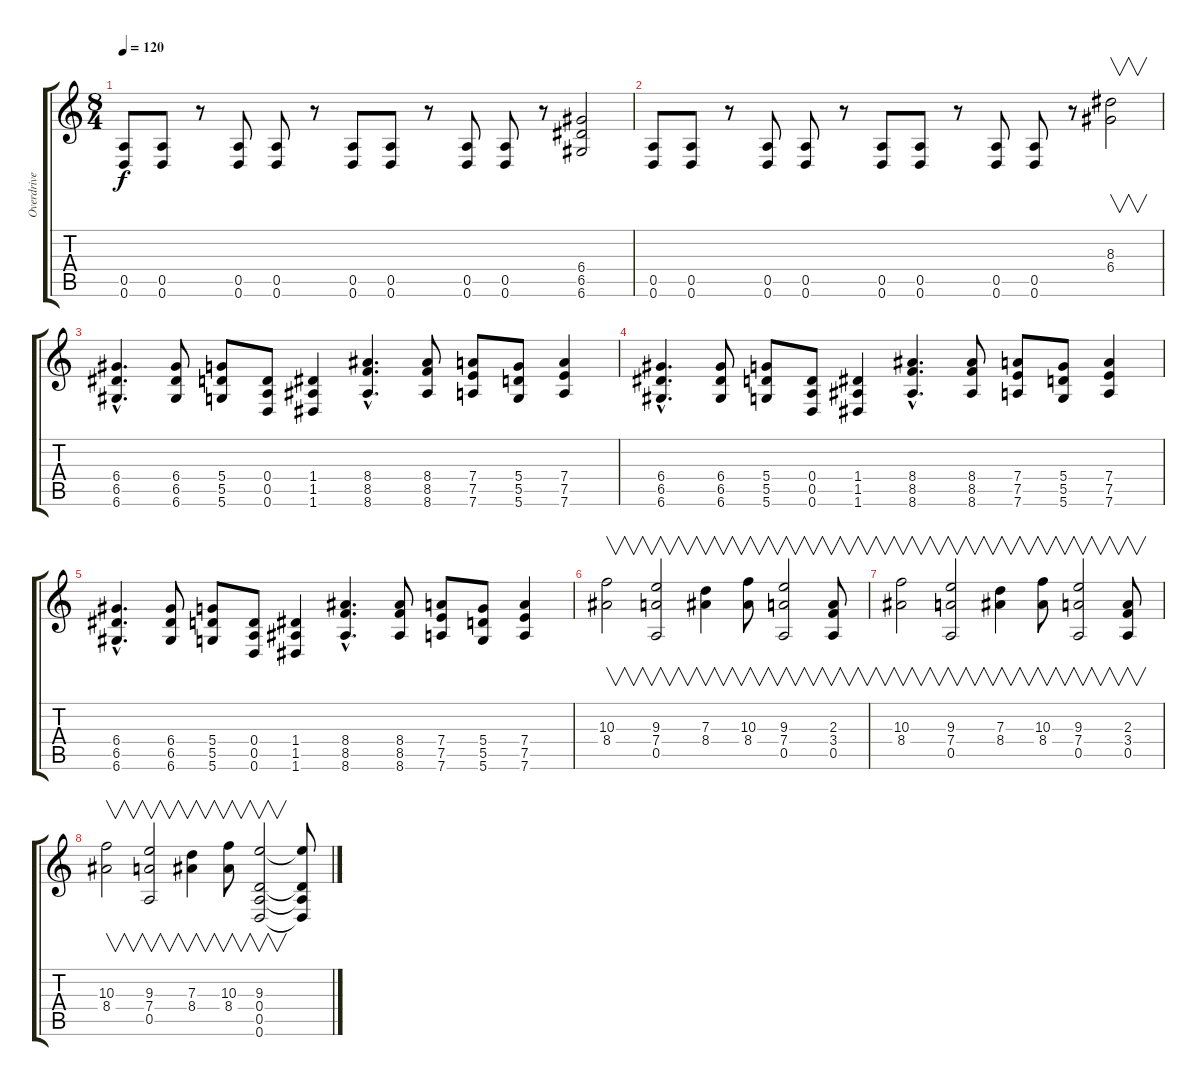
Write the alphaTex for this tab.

\track ("Overdrive" "Overdrive") {instrument overdrivenguitar}
\staff {score tabs}
\tuning (E4 B3 G3 D3 A2 D2) {hide}
\ts (8 4)
\tempo 120
\clef g2
\ks c
(0.5 0.6).8{dy f} (0.5 0.6).8 r.8 (0.5 0.6).8 (0.5 0.6).8 r.8 (0.5 0.6).8 (0.5 0.6).8 r.8 (0.5 0.6).8 (0.5 0.6).8 r.8 (6.4 6.5 6.6).2 |
(0.5 0.6).8 (0.5 0.6).8 r.8 (0.5 0.6).8 (0.5 0.6).8 r.8 (0.5 0.6).8 (0.5 0.6).8 r.8 (0.5 0.6).8 (0.5 0.6).8 r.8 (8.3 6.4).2{v} |
(6.4{hac} 6.5{hac} 6.6{hac}).4{d} (6.4 6.5 6.6).8 (5.4 5.5 5.6).8 (0.4 0.5 0.6).8 (1.4 1.5 1.6).4 (8.4{hac} 8.5{hac} 8.6{hac}).4{d} (8.4 8.5 8.6).8 (7.4 7.5 7.6).8 (5.4 5.5 5.6).8 (7.4 7.5 7.6).4 |
(6.4{hac} 6.5{hac} 6.6{hac}).4{d} (6.4 6.5 6.6).8 (5.4 5.5 5.6).8 (0.4 0.5 0.6).8 (1.4 1.5 1.6).4 (8.4{hac} 8.5{hac} 8.6{hac}).4{d} (8.4 8.5 8.6).8 (7.4 7.5 7.6).8 (5.4 5.5 5.6).8 (7.4 7.5 7.6).4 |
(6.4{hac} 6.5{hac} 6.6{hac}).4{d} (6.4 6.5 6.6).8 (5.4 5.5 5.6).8 (0.4 0.5 0.6).8 (1.4 1.5 1.6).4 (8.4{hac} 8.5{hac} 8.6{hac}).4{d} (8.4 8.5 8.6).8 (7.4 7.5 7.6).8 (5.4 5.5 5.6).8 (7.4 7.5 7.6).4 |
(10.3 8.4).2{v} (9.3 7.4 0.5).2{v} (7.3 8.4).4{v} (10.3 8.4).8{v} (9.3 7.4 0.5).2{v} (2.3 3.4 0.5).8{v} |
(10.3 8.4).2{v} (9.3 7.4 0.5).2{v} (7.3 8.4).4{v} (10.3 8.4).8{v} (9.3 7.4 0.5).2{v} (2.3 3.4 0.5).8{v} |
(10.3 8.4).2{v} (9.3 7.4 0.5).2{v} (7.3 8.4).4{v} (10.3 8.4).8{v} (9.3 0.4 0.5 0.6).2{v} (9.3{t} 0.4{t} 0.5{t} 0.6{t}).8
